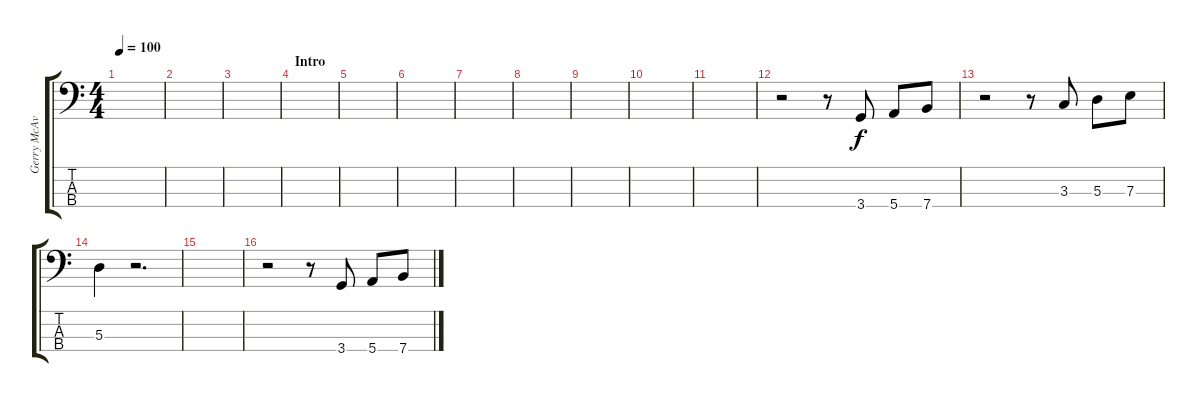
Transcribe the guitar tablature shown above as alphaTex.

\track ("Gerry McAvoy" "Gerry McAv") {instrument electricbassfinger}
\staff {score tabs}
\tuning (G2 D2 A1 E1) {hide}
\ts (4 4)
\tempo 100
\clef f4
\ks c
|
|
|
\section ("" "Intro")
|
|
|
|
|
|
|
|
r.2 r.8 3.4.8 5.4.8 7.4.8 |
r.2 r.8 3.3.8 5.3.8 7.3.8 |
5.3.4 r.2{d} |
|
r.2 r.8 3.4.8 5.4.8 7.4.8
